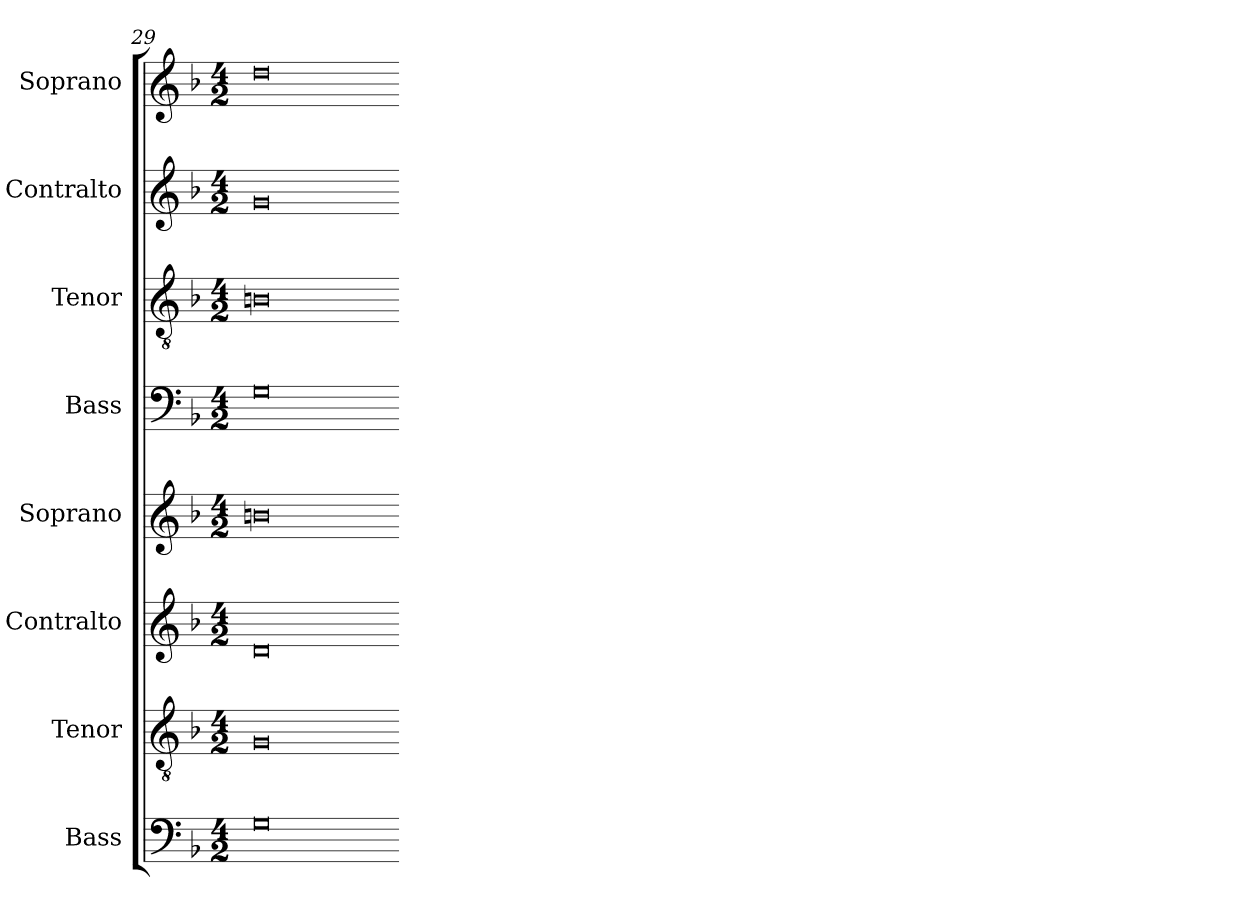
**kern	**kern	**kern	**kern	**kern	**kern	**kern	**kern
*part8	*part7	*part6	*part5	*part4	*part3	*part2	*part1
*staff8	*staff7	*staff6	*staff5	*staff4	*staff3	*staff2	*staff1
*I"Bass	*I"Tenor	*I"Contralto	*I"Soprano	*I"Bass	*I"Tenor	*I"Contralto	*I"Soprano
*I'B	*I'T	*I'A	*I'S	*I'B	*I'T	*I'A	*I'S
*clefF4	*clefGv2	*clefG2	*clefG2	*clefF4	*clefGv2	*clefG2	*clefG2
*k[b-]	*k[b-]	*k[b-]	*k[b-]	*k[b-]	*k[b-]	*k[b-]	*k[b-]
*G:dor	*G:dor	*G:dor	*G:dor	*G:dor	*G:dor	*G:dor	*G:dor
*M4/2	*M4/2	*M4/2	*M4/2	*M4/2	*M4/2	*M4/2	*M4/2
=29	=29	=29	=29	=29	=29	=29	=29
0G	0G	0d	0bn	0G	0Bn	0g	0dd
=-	=-	=-	=-	=-	=-	=-	=-
*-	*-	*-	*-	*-	*-	*-	*-
